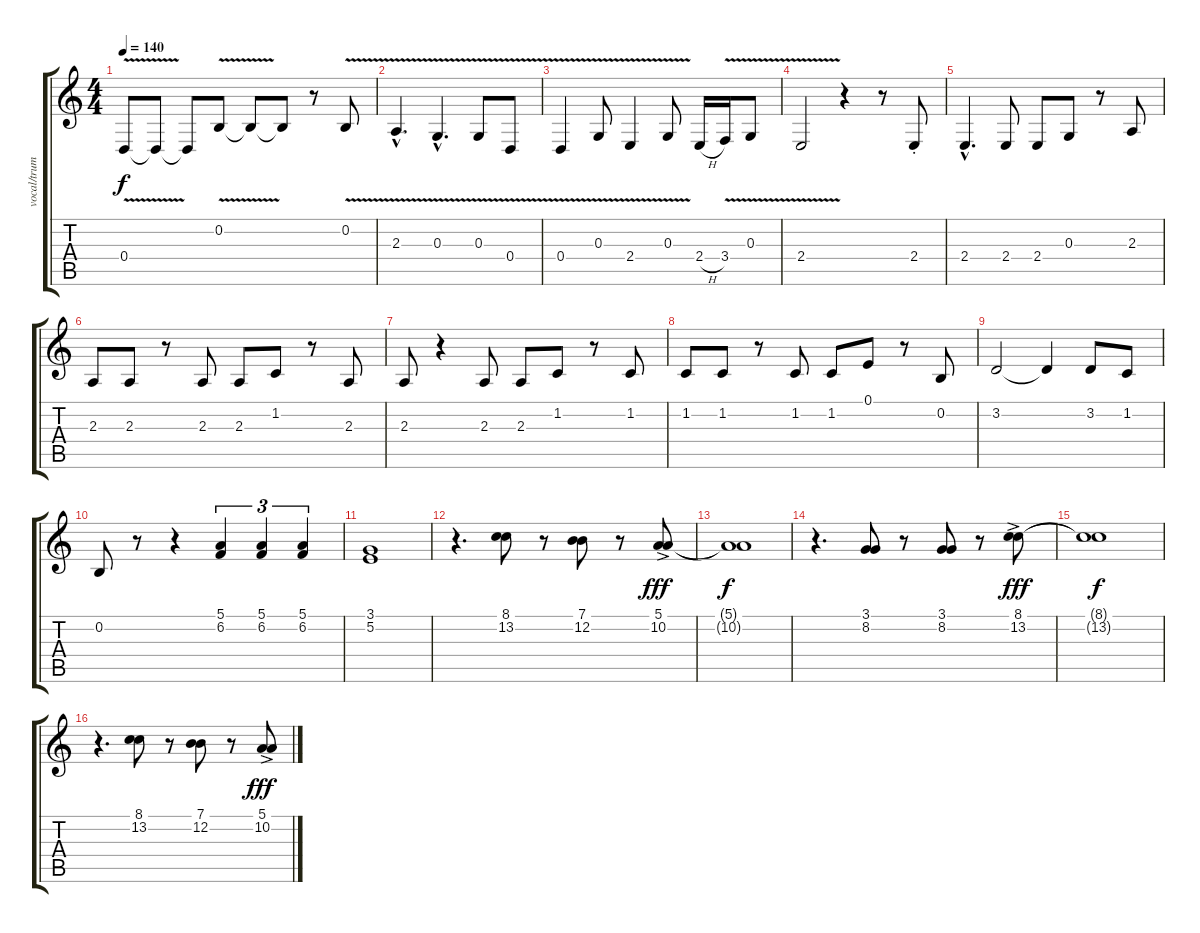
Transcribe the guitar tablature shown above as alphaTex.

\track ("vocal/trumpet" "vocal/trum") {instrument choiraahs}
\staff {score tabs}
\tuning (E4 B3 G3 D3 A2 E2) {hide}
\ts (4 4)
\tempo 140
\clef g2
\ks c
0.4{v}.8{dy f} 0.4{t}.8 0.4{t}.8 0.2{v}.8 0.2{t}.8 0.2{t}.8 r.8 0.2{v}.8 |
2.3{v hac}.4{d} 0.3{v hac}.4{d} 0.3{v}.8 0.4{v}.8 |
0.4{v}.4 0.3{v}.8 2.4{v}.4 0.3{v}.8 2.4{h}.16 3.4{v}.16 0.3{v}.8 |
2.4{v}.2 r.4 r.8 2.4{st}.8 |
2.4{hac}.4{d} 2.4.8 2.4.8 0.3.8 r.8 2.3.8 |
2.3.8 2.3.8 r.8 2.3.8 2.3.8 1.2.8 r.8 2.3.8 |
2.3.8 r.4 2.3.8 2.3.8 1.2.8 r.8 1.2.8 |
1.2.8 1.2.8 r.8 1.2.8 1.2.8 0.1.8 r.8 0.2.8 |
3.2.2 3.2{t}.4 3.2.8 1.2.8 |
0.2.8 r.8 r.4 (5.1 6.2).4{tu (3 2)} (5.1 6.2).4{tu (3 2)} (5.1 6.2).4{tu (3 2)} |
(3.1 5.2).1 |
r.4{d instrument trumpet} (8.1 13.2).8 r.8 (7.1 12.2).8 r.8 (5.1{ac} 10.2{ac}).8{dy fff} |
(5.1{t} 10.2{t}).1{dy f} |
r.4{d instrument trumpet} (3.1 8.2).8 r.8 (3.1 8.2).8 r.8 (8.1 13.2{ac}).8{dy fff} |
(8.1{t} 13.2{t}).1{dy f} |
r.4{d instrument trumpet} (8.1 13.2).8 r.8 (7.1 12.2).8 r.8 (5.1{ac} 10.2{ac}).8{dy fff}
